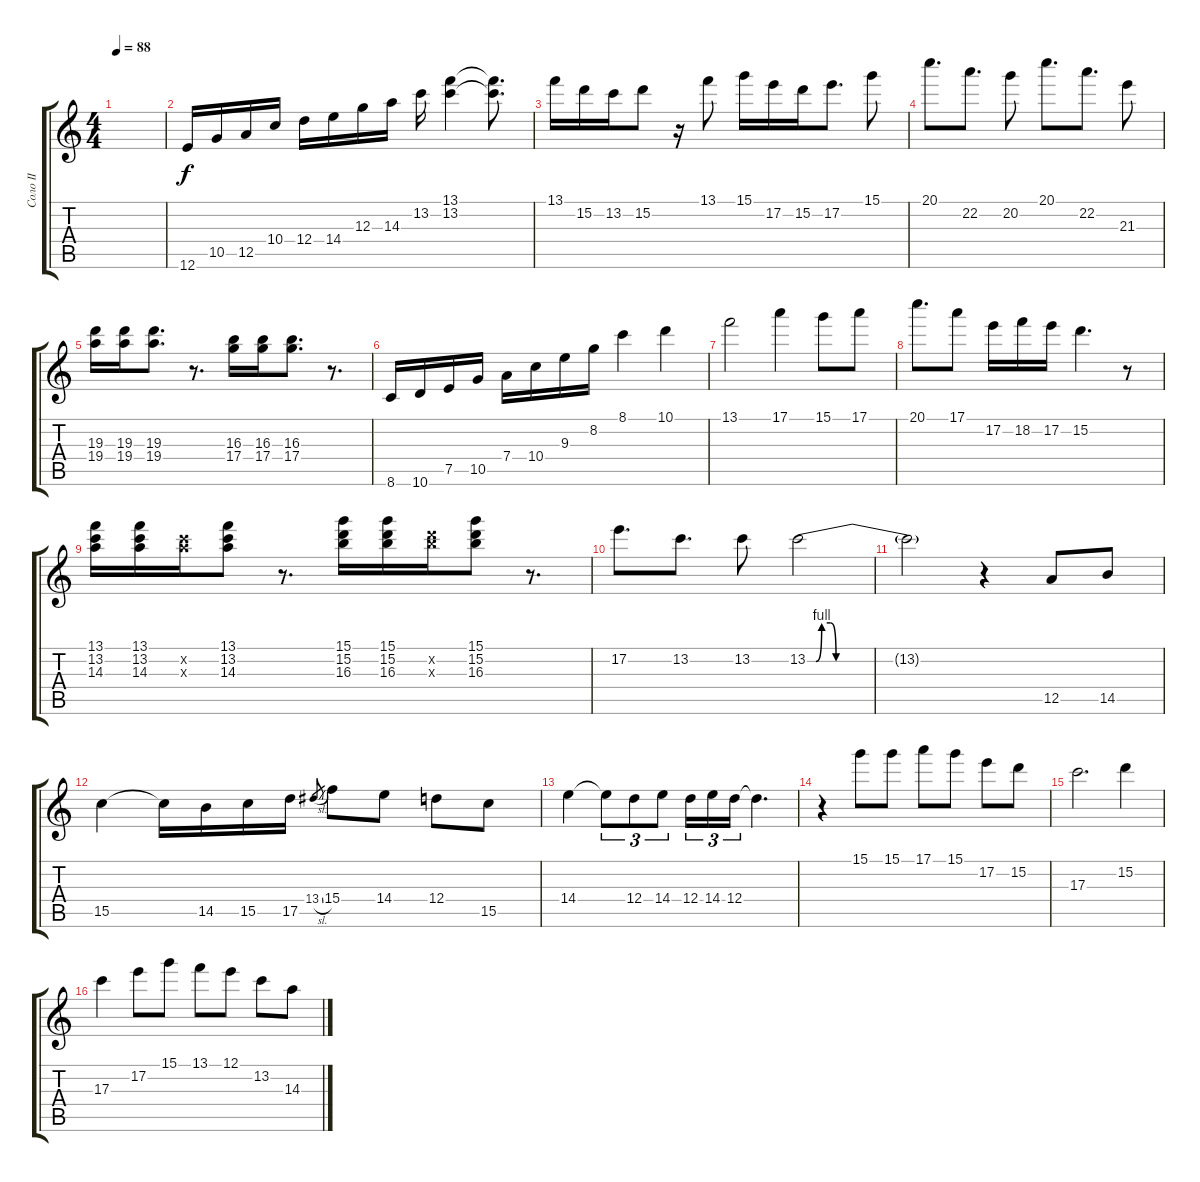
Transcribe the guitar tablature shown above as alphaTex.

\track ("Соло II" "Соло II") {instrument distortionguitar}
\staff {score tabs}
\tuning (E4 B3 G3 D3 A2 E2) {hide}
\ts (4 4)
\tempo 88
\clef g2
\ks c
|
12.6.16{volume 16 balance 12} 10.5.16 12.5.16 10.4.16 12.4.16 14.4.16 12.3.16 14.3.16 13.2.16 (13.1 13.2).4 (13.1{t} 13.2{t}).8{d} |
13.1.16 15.2.16 13.2.16 15.2.8 r.16 13.1.8 15.1.16 17.2.16 15.2.16 17.2.8{d} 15.1.8 |
20.1.8{d} 22.2.8{d} 20.2.8 20.1.8{d} 22.2.8{d} 21.3.8 |
(19.3 19.4).16 (19.3 19.4).16 (19.3 19.4).8{d} r.8{d} (16.3 17.4).16 (16.3 17.4).16 (16.3 17.4).8{d} r.8{d} |
8.6.16 10.6.16 7.5.16 10.5.16 7.4.16 10.4.16 9.3.16 8.2.16 8.1.4 10.1.4 |
13.1.2 17.1.4 15.1.8 17.1.8 |
20.1.8{d} 17.1.8 17.2.16 18.2.16 17.2.16 15.2.4{d} r.8 |
(13.1 13.2 14.3).16 (13.1 13.2 14.3).16 (13.2{x} 14.3{x}).16 (13.1 13.2 14.3).8 r.8{d} (15.1 15.2 16.3).16 (15.1 15.2 16.3).16 (15.2{x} 16.3{x}).16 (15.1 15.2 16.3).8 r.8{d} |
17.2.8{d volume 12 balance 4} 13.2.8{d} 13.2.8 13.2{be (custom 0 0 3 0 5 4 8 4 10 0 60 0)}.2 |
13.2{t}.2 r.4 12.5.8 14.5.8 |
15.5.4 15.5{t}.16 14.5.16 15.5.16 17.5.16 13.4{sl}.8{gr} 15.4.8 14.4.8 12.4.8 15.5.8 |
14.4.4 14.4{t}.8{tu (3 2)} 12.4.8{tu (3 2)} 14.4.8{tu (3 2)} 12.4.16{tu (3 2)} 14.4.16{tu (3 2)} 12.4.16{tu (3 2)} 12.4{t}.4{d} |
r.4 15.1.8 15.1.8 17.1.8 15.1.8 17.2.8 15.2.8 |
17.3.2{d} 15.2.4 |
17.3.4 17.2.8 15.1.8 13.1.8 12.1.8 13.2.8 14.3.8
